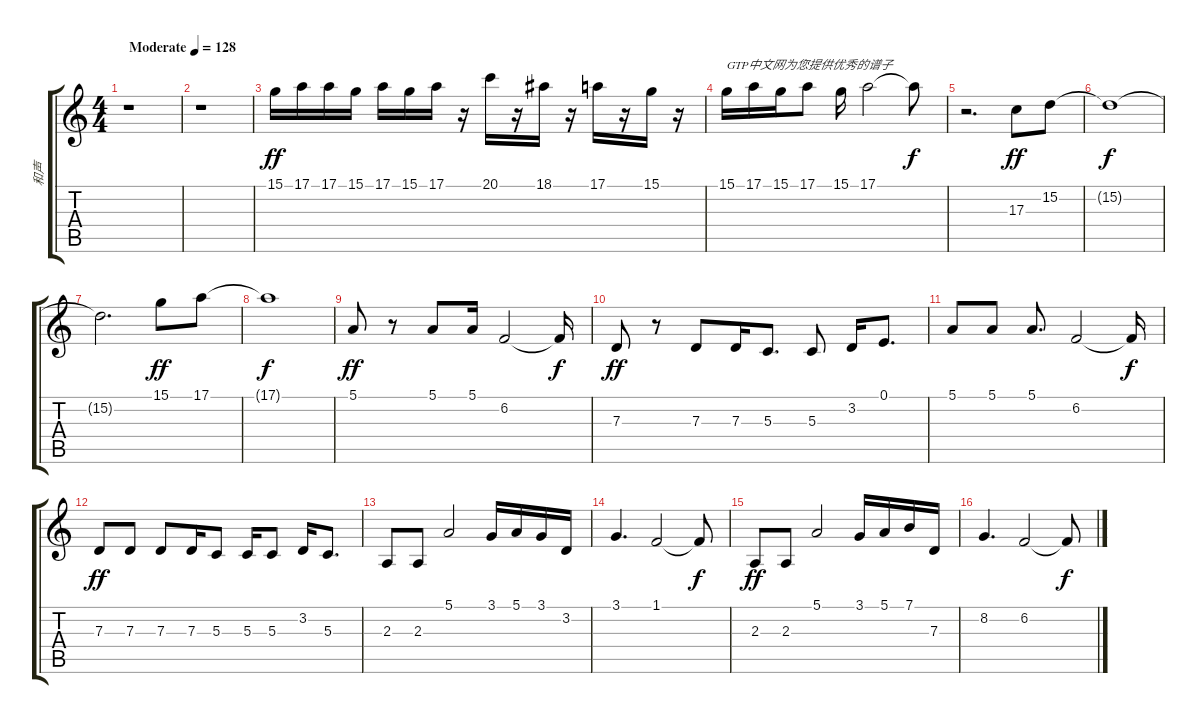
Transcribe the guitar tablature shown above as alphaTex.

\track ("和声" "和声") {instrument brasssection}
\staff {score tabs}
\tuning (E4 B3 G3 D3 A2 E2) {hide}
\ts (4 4)
\tempo (128 "Moderate")
\clef g2
\ks c
r.1{dy ff instrument brasssection} |
r.1 |
15.1.16 17.1.16 17.1.16 15.1.16 17.1.16 15.1.16 17.1.16 r.16 20.1.16 r.16 18.1.16 r.16 17.1.16 r.16 15.1.16 r.16 |
15.1.16{txt "GTP中文网为您提供优秀的谱子"} 17.1.16 15.1.16 17.1.8 15.1.16 17.1.2 17.1{t}.8{dy f} |
r.2{d} 17.3.8{dy ff instrument brasssection} 15.2.8 |
15.2{t}.1{dy f} |
15.2{t}.2{d} 15.1.8{dy ff} 17.1.8 |
17.1{t}.1{dy f} |
5.1.8{dy ff instrument stringensemble1} r.8 5.1.8 5.1.16 6.2.2 6.2{t}.16{dy f} |
7.3.8{dy ff} r.8 7.3.8 7.3.16 5.3.8{d} 5.3.8 3.2.16 0.1.8{d} |
5.1.8 5.1.8 5.1.8{d} 6.2.2 6.2{t}.16{dy f} |
7.3.8{dy ff} 7.3.8 7.3.8 7.3.16 5.3.8 5.3.16 5.3.8 3.2.16 5.3.8{d} |
2.3.8 2.3.8 5.1.2 3.1.16 5.1.16 3.1.16 3.2.16 |
3.1.4{d} 1.1.2 1.1{t}.8{dy f} |
2.3.8{dy ff} 2.3.8 5.1.2 3.1.16 5.1.16 7.1.16 7.3.16 |
8.2.4{d} 6.2.2 6.2{t}.8{dy f}
